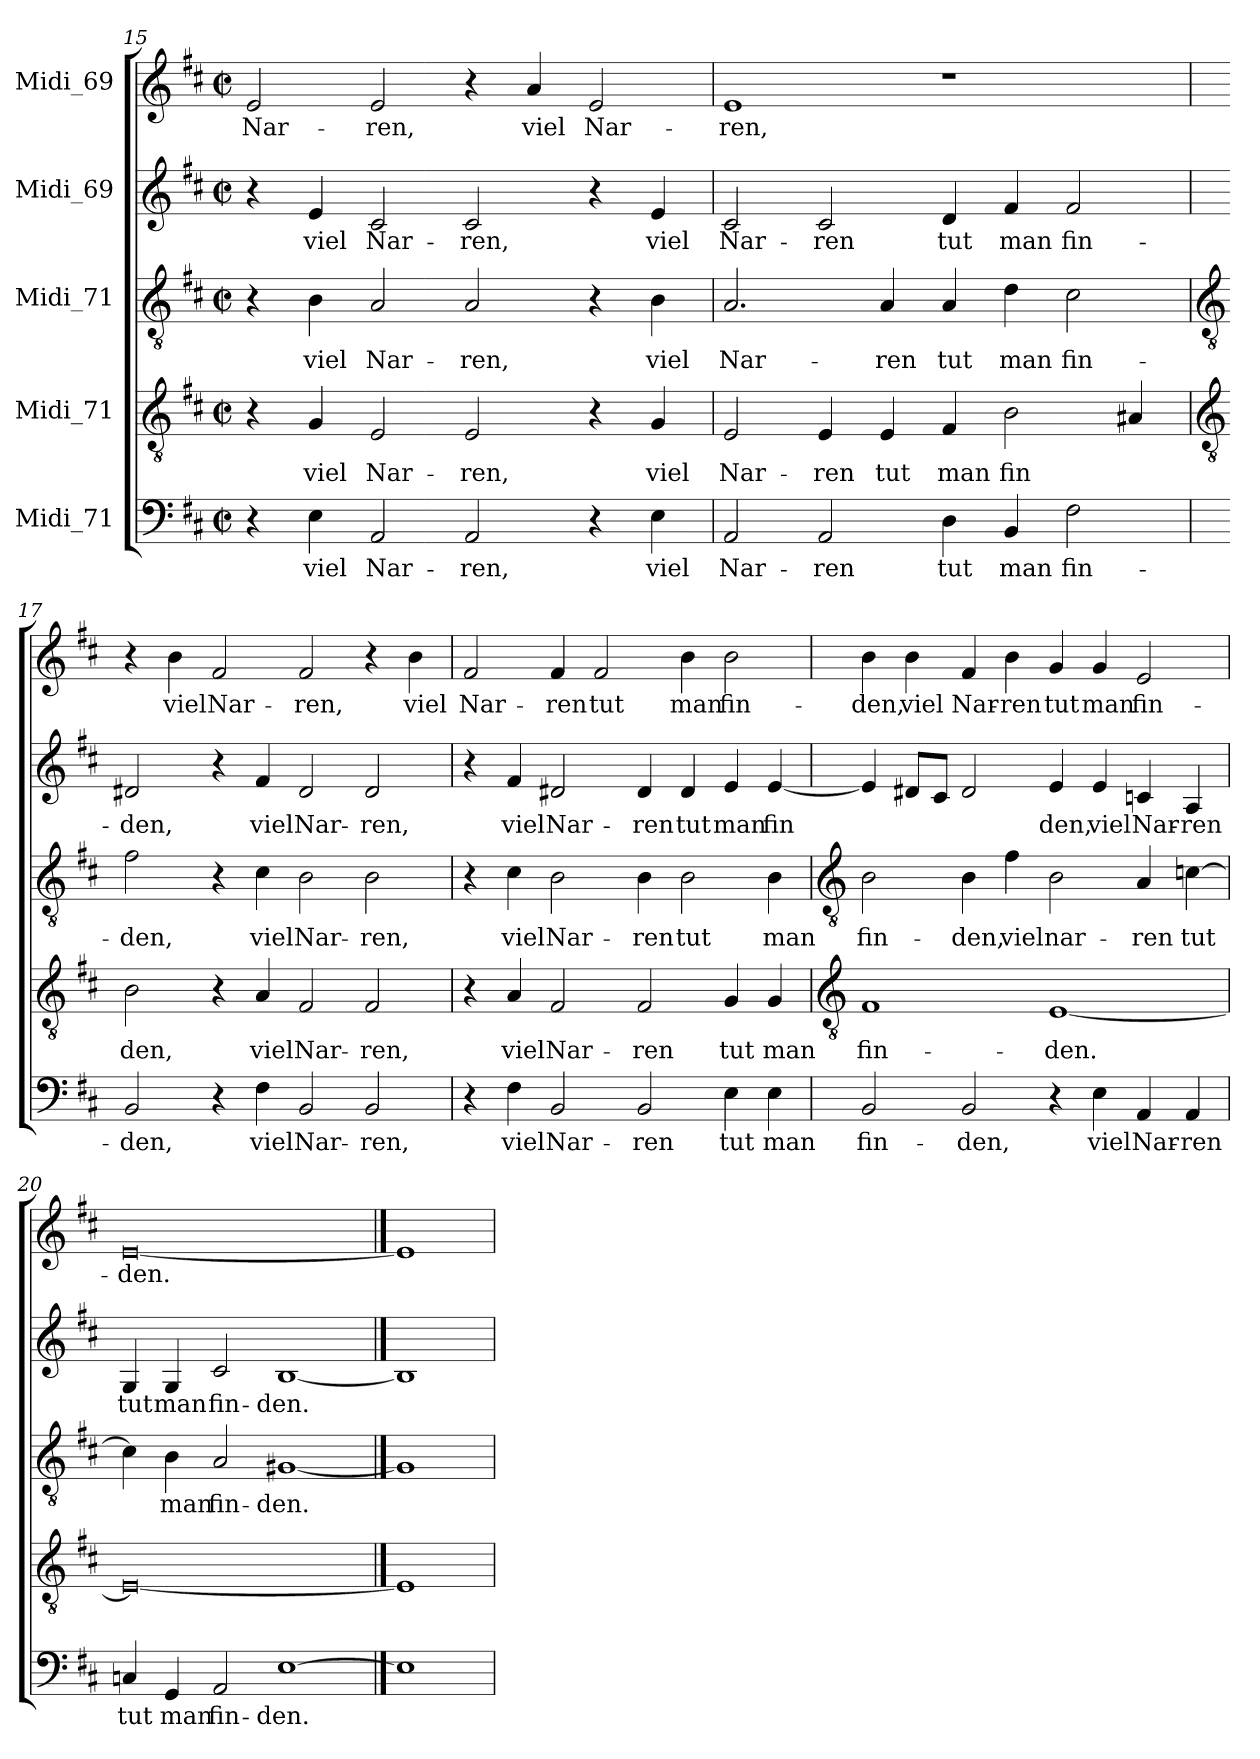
**kern	**text	**kern	**text	**kern	**text	**kern	**text	**kern	**text
*part5	*part5	*part4	*part4	*part3	*part3	*part2	*part2	*part1	*part1
*staff5	*staff5	*staff4	*staff4	*staff3	*staff3	*staff2	*staff2	*staff1	*staff1
*I"Midi_71	*	*I"Midi_71	*	*I"Midi_71	*	*I"Midi_69	*	*I"Midi_69	*
*clefF4	*	*clefGv2	*	*clefGv2	*	*clefG2	*	*clefG2	*
*k[f#c#]	*	*k[f#c#]	*	*k[f#c#]	*	*k[f#c#]	*	*k[f#c#]	*
*D:	*	*D:	*	*D:	*	*D:	*	*D:	*
*M4/2	*	*M4/2	*	*M4/2	*	*M4/2	*	*M4/2	*
*met(c|)	*	*met(c|)	*	*met(c|)	*	*met(c|)	*	*met(c|)	*
=15	=15	=15	=15	=15	=15	=15	=15	=15	=15
!	!	!	!	!	!	!	!	!	!LO:LY:b
4r	.	4r	.	4r	.	4r	.	2e	Nar-
!	!LO:LY:b	!	!LO:LY:b	!	!LO:LY:b	!	!LO:LY:b	!	!
4E	viel	4G	viel	4B	viel	4e	viel	.	.
!	!LO:LY:b	!	!LO:LY:b	!	!LO:LY:b	!	!LO:LY:b	!	!LO:LY:b
2AA	Nar-	2E	Nar-	2A	Nar-	2c#	Nar-	2e	-ren,
!	!LO:LY:b	!	!LO:LY:b	!	!LO:LY:b	!	!LO:LY:b	!	!
2AA	-ren,	2E	-ren,	2A	-ren,	2c#	-ren,	4r	.
!	!	!	!	!	!	!	!	!	!LO:LY:b
.	.	.	.	.	.	.	.	4a	viel
!	!	!	!	!	!	!	!	!	!LO:LY:b
4r	.	4r	.	4r	.	4r	.	2e	Nar-
!	!LO:LY:b	!	!LO:LY:b	!	!LO:LY:b	!	!LO:LY:b	!	!
4E	viel	4G	viel	4B	viel	4e	viel	.	.
=16	=16	=16	=16	=16	=16	=16	=16	=16	=16
!	!LO:LY:b	!	!LO:LY:b	!	!LO:LY:b	!	!LO:LY:b	!	!LO:LY:b
2AA	Nar-	2E	Nar-	2.A	Nar-	2c#	Nar-	1e	-ren,
!	!LO:LY:b	!	!LO:LY:b	!	!	!	!LO:LY:b	!	!
2AA	-ren	4E	-ren	.	.	2c#	-ren	.	.
!	!	!	!LO:LY:b	!	!LO:LY:b	!	!	!	!
.	.	4E	tut	4A	-ren	.	.	.	.
!	!LO:LY:b	!	!LO:LY:b	!	!LO:LY:b	!	!LO:LY:b	!	!
4D	tut	4F#	man	4A	tut	4d	tut	1r	.
!	!LO:LY:b	!	!LO:LY:b	!	!LO:LY:b	!	!LO:LY:b	!	!
4BB	man	2B	fin	4d	man	4f#	man	.	.
!	!LO:LY:b	!	!	!	!LO:LY:b	!	!LO:LY:b	!	!
2F#	fin-	.	.	2c#	fin-	2f#	fin-	.	.
.	.	4A#X	.	.	.	.	.	.	.
!!LO:LB:g=z
=17	=17	=17	=17	=17	=17	=17	=17	=17	=17
*	*	*clefGv2	*	*clefGv2	*	*	*	*	*
!	!LO:LY:b	!	!LO:LY:b	!	!LO:LY:b	!	!LO:LY:b	!	!
2BB	-den,	2B	den,	2f#	-den,	2d#X	-den,	4r	.
!	!	!	!	!	!	!	!	!	!LO:LY:b
.	.	.	.	.	.	.	.	4b	viel
!	!	!	!	!	!	!	!	!	!LO:LY:b
4r	.	4r	.	4r	.	4r	.	2f#	Nar-
!	!LO:LY:b	!	!LO:LY:b	!	!LO:LY:b	!	!LO:LY:b	!	!
4F#	viel	4A	viel	4c#	viel	4f#	viel	.	.
!	!LO:LY:b	!	!LO:LY:b	!	!LO:LY:b	!	!LO:LY:b	!	!LO:LY:b
2BB	Nar-	2F#	Nar-	2B	Nar-	2d#	Nar-	2f#	-ren,
!	!LO:LY:b	!	!LO:LY:b	!	!LO:LY:b	!	!LO:LY:b	!	!
2BB	-ren,	2F#	-ren,	2B	-ren,	2d#	-ren,	4r	.
!	!	!	!	!	!	!	!	!	!LO:LY:b
.	.	.	.	.	.	.	.	4b	viel
=18	=18	=18	=18	=18	=18	=18	=18	=18	=18
!	!	!	!	!	!	!	!	!	!LO:LY:b
4r	.	4r	.	4r	.	4r	.	2f#	Nar-
!	!LO:LY:b	!	!LO:LY:b	!	!LO:LY:b	!	!LO:LY:b	!	!
4F#	viel	4A	viel	4c#	viel	4f#	viel	.	.
!	!LO:LY:b	!	!LO:LY:b	!	!LO:LY:b	!	!LO:LY:b	!	!LO:LY:b
2BB	Nar-	2F#	Nar-	2B	Nar-	2d#X	Nar-	4f#	-ren
!	!	!	!	!	!	!	!	!	!LO:LY:b
.	.	.	.	.	.	.	.	2f#	tut
!	!LO:LY:b	!	!LO:LY:b	!	!LO:LY:b	!	!LO:LY:b	!	!
2BB	-ren	2F#	-ren	4B	-ren	4d#	-ren	.	.
!	!	!	!	!	!LO:LY:b	!	!LO:LY:b	!	!LO:LY:b
.	.	.	.	2B	tut	4d#	tut	4b	man
!	!LO:LY:b	!	!LO:LY:b	!	!	!	!LO:LY:b	!	!LO:LY:b
4E	tut	4G	tut	.	.	4e	man	2b	fin-
!	!LO:LY:b	!	!LO:LY:b	!	!LO:LY:b	!	!LO:LY:b	!	!
4E	man	4G	man	4B	man	[4e	fin	.	.
!!LO:LB:g=z
=19	=19	=19	=19	=19	=19	=19	=19	=19	=19
*	*	*clefGv2	*	*clefGv2	*	*	*	*	*
!	!LO:LY:b	!	!LO:LY:b	!	!LO:LY:b	!	!	!	!LO:LY:b
2BB	fin-	1F#	fin-	2B	fin-	4e]	.	4b	-den,
!	!	!	!	!	!	!	!	!	!LO:LY:b
.	.	.	.	.	.	8d#XL	.	4b	viel
.	.	.	.	.	.	8c#J	.	.	.
!	!LO:LY:b	!	!	!	!LO:LY:b	!	!	!	!LO:LY:b
2BB	-den,	.	.	4B	-den,	2d#	.	4f#	Nar-
!	!	!	!	!	!LO:LY:b	!	!	!	!LO:LY:b
.	.	.	.	4f#	viel	.	.	4b	-ren
!	!	!	!LO:LY:b	!	!LO:LY:b	!	!LO:LY:b	!	!LO:LY:b
4r	.	[1E	-den.	2B	nar-	4e	den,	4g	tut
!	!LO:LY:b	!	!	!	!	!	!LO:LY:b	!	!LO:LY:b
4E	viel	.	.	.	.	4e	viel	4g	man
!	!LO:LY:b	!	!	!	!LO:LY:b	!	!LO:LY:b	!	!LO:LY:b
4AA	Nar-	.	.	4A	-ren	4cn	Nar-	2e	fin-
!	!LO:LY:b	!	!	!	!LO:LY:b	!	!LO:LY:b	!	!
4AA	-ren	.	.	[4cn	tut	4A	-ren	.	.
=20	=20	=20	=20	=20	=20	=20	=20	=20	=20
!	!LO:LY:b	!	!	!	!	!	!LO:LY:b	!	!LO:LY:b
4C	tut	0E_	.	4c]	.	4G	tut	[0e	-den.
!	!LO:LY:b	!	!	!	!LO:LY:b	!	!LO:LY:b	!	!
4GG	man	.	.	4B	man	4G	man	.	.
!	!LO:LY:b	!	!	!	!LO:LY:b	!	!LO:LY:b	!	!
2AA	fin-	.	.	2A	fin-	2c#	fin-	.	.
!	!LO:LY:b	!	!	!	!LO:LY:b	!	!LO:LY:b	!	!
[1E	-den.	.	.	[1G#X	-den.	[1B	-den.	.	.
==21	==21	==21	==21	==21	==21	==21	==21	==21	==21
1E]	.	1E]	.	1G#]	.	1B]	.	1e]	.
=	=	=	=	=	=	=	=	=	=
*-	*-	*-	*-	*-	*-	*-	*-	*-	*-
